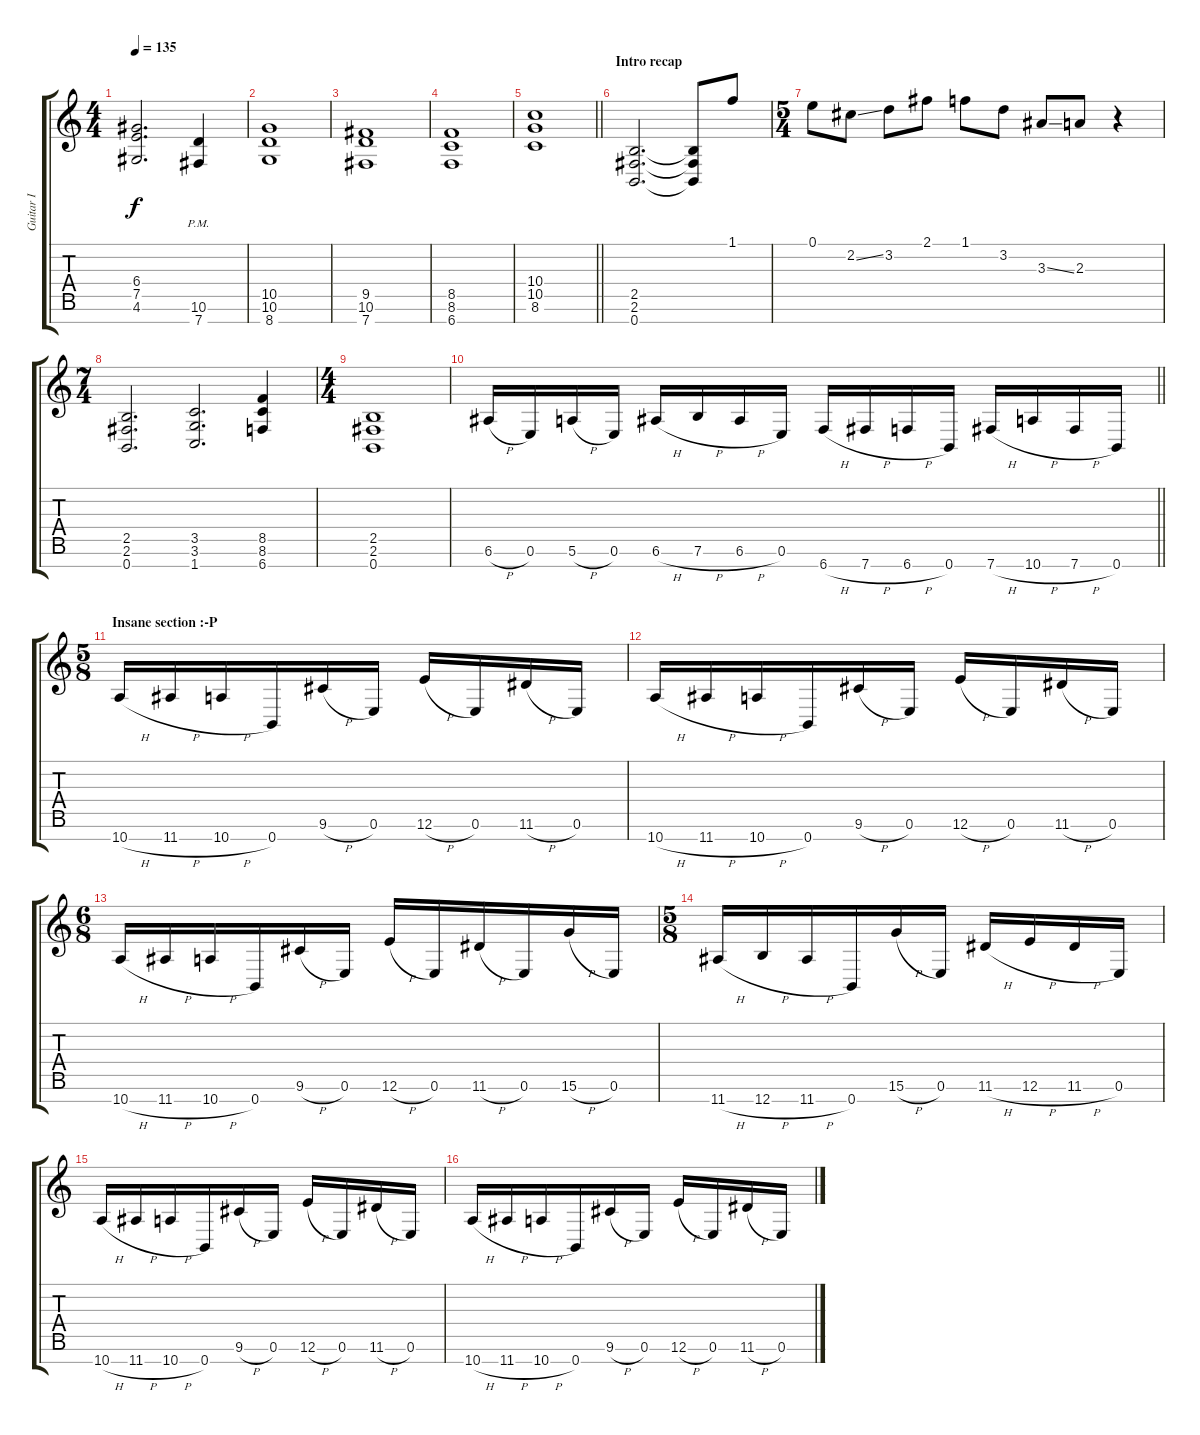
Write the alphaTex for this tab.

\track ("Guitar I" "Guitar I") {instrument distortionguitar}
\staff {score tabs}
\tuning (E4 B3 G3 D3 A2 E2 B1) {hide}
\ts (4 4)
\tempo 135
\clef g2
\ks c
(6.4 7.5 4.6).2{d dy f} (10.6{pm} 7.7{pm}).4 |
(10.5 10.6 8.7).1 |
(9.5 10.6 7.7).1 |
(8.5 8.6 6.7).1 |
\barLineRight lightlight
(10.4 10.5 8.6).1 |
\section ("" "Intro recap")
(2.5 2.6 0.7).2{d} (2.5{t} 2.6{t} 0.7{t}).8 1.1.8 |
\ts (5 4)
0.1.8 2.2{ss}.8 3.2.8 2.1.8 1.1.8 3.2.8 3.3{ss}.8 2.3.8 r.4 |
\ts (7 4)
(2.5 2.6 0.7).2{d} (3.5 3.6 1.7).2{d} (8.5 8.6 6.7).4 |
\ts (4 4)
(2.5 2.6 0.7).1 |
\barLineRight lightlight
6.6{h}.16 0.6.16 5.6{h}.16 0.6.16 6.6{h}.16 7.6{h}.16 6.6{h}.16 0.6.16 6.7{h}.16 7.7{h}.16 6.7{h}.16 0.7.16 7.7{h}.16 10.7{h}.16 7.7{h}.16 0.7.16 |
\ts (5 8)
\section ("" "Insane section :-P")
10.7{h}.16 11.7{h}.16 10.7{h}.16 0.7.16 9.6{h}.16 0.6.16 12.6{h}.16 0.6.16 11.6{h}.16 0.6.16 |
10.7{h}.16 11.7{h}.16 10.7{h}.16 0.7.16 9.6{h}.16 0.6.16 12.6{h}.16 0.6.16 11.6{h}.16 0.6.16 |
\ts (6 8)
10.7{h}.16 11.7{h}.16 10.7{h}.16 0.7.16 9.6{h}.16 0.6.16 12.6{h}.16 0.6.16 11.6{h}.16 0.6.16 15.6{h}.16 0.6.16 |
\ts (5 8)
11.7{h}.16 12.7{h}.16 11.7{h}.16 0.7.16 15.6{h}.16 0.6.16 11.6{h}.16 12.6{h}.16 11.6{h}.16 0.6.16 |
10.7{h}.16 11.7{h}.16 10.7{h}.16 0.7.16 9.6{h}.16 0.6.16 12.6{h}.16 0.6.16 11.6{h}.16 0.6.16 |
10.7{h}.16 11.7{h}.16 10.7{h}.16 0.7.16 9.6{h}.16 0.6.16 12.6{h}.16 0.6.16 11.6{h}.16 0.6.16
